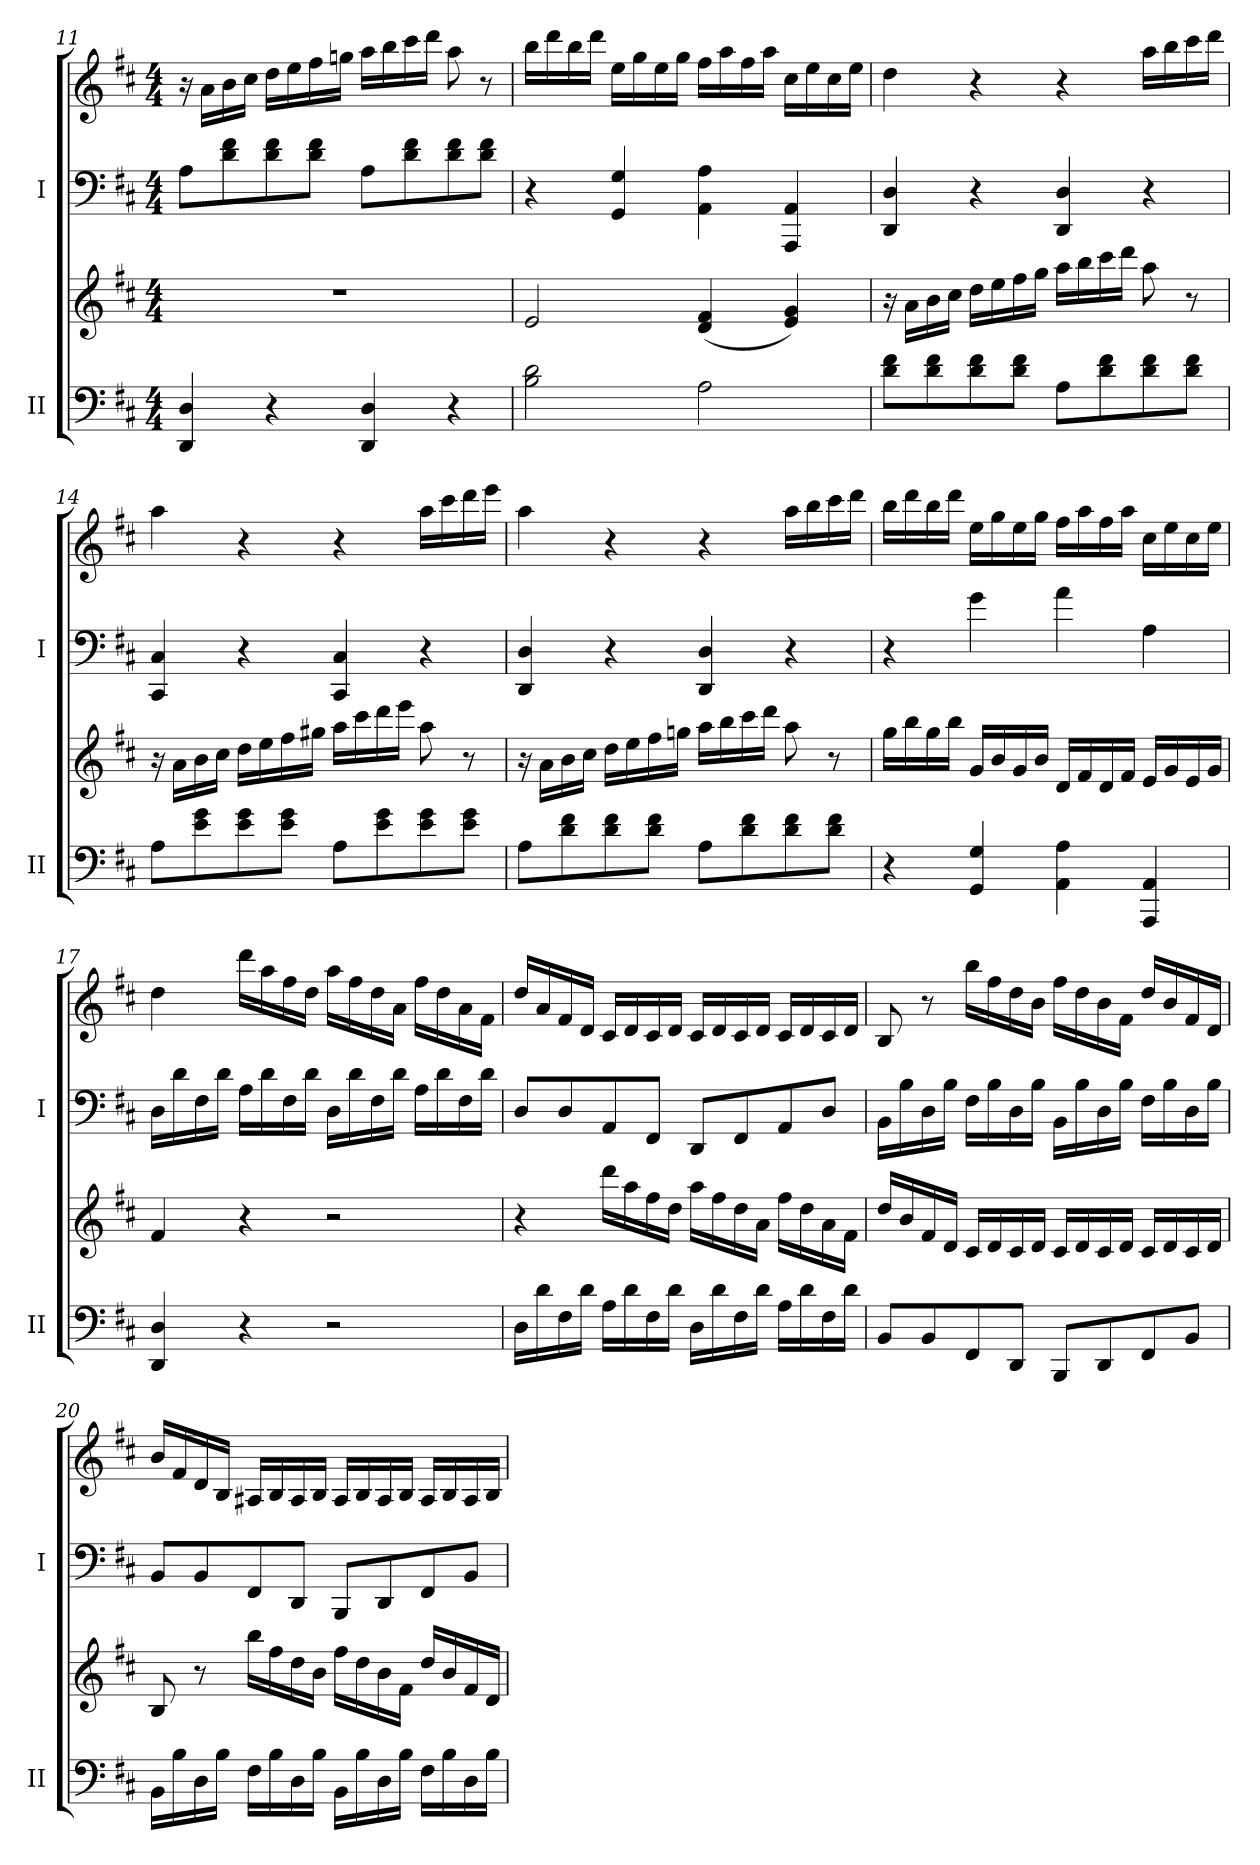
**kern	**kern	**kern	**kern
*part2	*part2	*part1	*part1
*staff4	*staff3	*staff2	*staff1
*I"II	*	*I"I	*
*I'II	*	*I'I	*
!!LO:PB:g=z
*clefF4	*clefG2	*clefF4	*clefG2
*k[f#c#]	*k[f#c#]	*k[f#c#]	*k[f#c#]
*M4/4	*M4/4	*M4/4	*M4/4
=11	=11	=11	=11
4DD/ 4D/	1r	8A\L	16r
.	.	.	16a\LL
.	.	8d\ 8f#\	16b\
.	.	.	16cc#\JJ
4r	.	8d\ 8f#\	16dd\LL
.	.	.	16ee\
.	.	8d\ 8f#\J	16ff#\
.	.	.	16ggn\JJ
4DD/ 4D/	.	8A\L	16aa\LL
.	.	.	16bb\
.	.	8d\ 8f#\	16ccc#\
.	.	.	16ddd\JJ
4r	.	8d\ 8f#\	8aa\
.	.	8d\ 8f#\J	8r
=12	=12	=12	=12
2B\ 2d\	2e/	4r	16bb\LL
.	.	.	16ddd\
.	.	.	16bb\
.	.	.	16ddd\JJ
.	.	4GG/ 4G/	16ee\LL
.	.	.	16gg\
.	.	.	16ee\
.	.	.	16gg\JJ
2A\	(<4d/ 4f#/	4AA\ 4A\	16ff#\LL
.	.	.	16aa\
.	.	.	16ff#\
.	.	.	16aa\JJ
.	4e/ 4g/)	4AAA/ 4AA/	16cc#\LL
.	.	.	16ee\
.	.	.	16cc#\
.	.	.	16ee\JJ
!!LO:LB:g=z
=13	=13	=13	=13
8d\ 8f#\L	16r	4DD/ 4D/	4dd\
.	16a\LL	.	.
8d\ 8f#\	16b\	.	.
.	16cc#\JJ	.	.
8d\ 8f#\	16dd\LL	4r	4r
.	16ee\	.	.
8d\ 8f#\J	16ff#\	.	.
.	16gg\JJ	.	.
8A\L	16aa\LL	4DD/ 4D/	4r
.	16bb\	.	.
8d\ 8f#\	16ccc#\	.	.
.	16ddd\JJ	.	.
8d\ 8f#\	8aa\	4r	16aa\LL
.	.	.	16bb\
8d\ 8f#\J	8r	.	16ccc#\
.	.	.	16ddd\JJ
=14	=14	=14	=14
8A\L	16r	4CC#/ 4C#/	4aa\
.	16a\LL	.	.
8e\ 8g\	16b\	.	.
.	16cc#\JJ	.	.
8e\ 8g\	16dd\LL	4r	4r
.	16ee\	.	.
8e\ 8g\J	16ff#\	.	.
.	16gg#X\JJ	.	.
8A\L	16aa\LL	4CC#/ 4C#/	4r
.	16ccc#\	.	.
8e\ 8g\	16ddd\	.	.
.	16eee\JJ	.	.
8e\ 8g\	8aa\	4r	16aa\LL
.	.	.	16ccc#\
8e\ 8g\J	8r	.	16ddd\
.	.	.	16eee\JJ
!!LO:LB:g=z
=15	=15	=15	=15
8A\L	16r	4DD/ 4D/	4aa\
.	16a\LL	.	.
8d\ 8f#\	16b\	.	.
.	16cc#\JJ	.	.
8d\ 8f#\	16dd\LL	4r	4r
.	16ee\	.	.
8d\ 8f#\J	16ff#\	.	.
.	16ggn\JJ	.	.
8A\L	16aa\LL	4DD/ 4D/	4r
.	16bb\	.	.
8d\ 8f#\	16ccc#\	.	.
.	16ddd\JJ	.	.
8d\ 8f#\	8aa\	4r	16aa\LL
.	.	.	16bb\
8d\ 8f#\J	8r	.	16ccc#\
.	.	.	16ddd\JJ
=16	=16	=16	=16
4r	16gg\LL	4r	16bb\LL
.	16bb\	.	16ddd\
.	16gg\	.	16bb\
.	16bb\JJ	.	16ddd\JJ
4GG/ 4G/	16g/LL	4g\	16ee\LL
.	16b/	.	16gg\
.	16g/	.	16ee\
.	16b/JJ	.	16gg\JJ
4AA\ 4A\	16d/LL	4a\	16ff#\LL
.	16f#/	.	16aa\
.	16d/	.	16ff#\
.	16f#/JJ	.	16aa\JJ
4AAA/ 4AA/	16e/LL	4A\	16cc#\LL
.	16g/	.	16ee\
.	16e/	.	16cc#\
.	16g/JJ	.	16ee\JJ
!!LO:PB:g=z
=17	=17	=17	=17
4DD/ 4D/	4f#/	16D\LL	4dd\
.	.	16d\	.
.	.	16F#\	.
.	.	16d\JJ	.
4r	4r	16A\LL	16ddd\LL
.	.	16d\	16aa\
.	.	16F#\	16ff#\
.	.	16d\JJ	16dd\JJ
2r	2r	16D\LL	16aa\LL
.	.	16d\	16ff#\
.	.	16F#\	16dd\
.	.	16d\JJ	16a\JJ
.	.	16A\LL	16ff#\LL
.	.	16d\	16dd\
.	.	16F#\	16a\
.	.	16d\JJ	16f#\JJ
=18	=18	=18	=18
16D\LL	4r	8D/L	16dd/LL
16d\	.	.	16a/
16F#\	.	8D/	16f#/
16d\JJ	.	.	16d/JJ
16A\LL	16ddd\LL	8AA/	16c#/LL
16d\	16aa\	.	16d/
16F#\	16ff#\	8FF#/J	16c#/
16d\JJ	16dd\JJ	.	16d/JJ
16D\LL	16aa\LL	8DD/L	16c#/LL
16d\	16ff#\	.	16d/
16F#\	16dd\	8FF#/	16c#/
16d\JJ	16a\JJ	.	16d/JJ
16A\LL	16ff#\LL	8AA/	16c#/LL
16d\	16dd\	.	16d/
16F#\	16a\	8D/J	16c#/
16d\JJ	16f#\JJ	.	16d/JJ
!!LO:LB:g=z
=19	=19	=19	=19
8BB/L	16dd/LL	16BB\LL	8B/
.	16b/	16B\	.
8BB/	16f#/	16D\	8r
.	16d/JJ	16B\JJ	.
8FF#/	16c#/LL	16F#\LL	16bb\LL
.	16d/	16B\	16ff#\
8DD/J	16c#/	16D\	16dd\
.	16d/JJ	16B\JJ	16b\JJ
8BBB/L	16c#/LL	16BB\LL	16ff#\LL
.	16d/	16B\	16dd\
8DD/	16c#/	16D\	16b\
.	16d/JJ	16B\JJ	16f#\JJ
8FF#/	16c#/LL	16F#\LL	16dd/LL
.	16d/	16B\	16b/
8BB/J	16c#/	16D\	16f#/
.	16d/JJ	16B\JJ	16d/JJ
=20	=20	=20	=20
16BB\LL	8B/	8BB/L	16b/LL
16B\	.	.	16f#/
16D\	8r	8BB/	16d/
16B\JJ	.	.	16B/JJ
16F#\LL	16bb\LL	8FF#/	16A#X/LL
16B\	16ff#\	.	16B/
16D\	16dd\	8DD/J	16A#/
16B\JJ	16b\JJ	.	16B/JJ
16BB\LL	16ff#\LL	8BBB/L	16A#/LL
16B\	16dd\	.	16B/
16D\	16b\	8DD/	16A#/
16B\JJ	16f#\JJ	.	16B/JJ
16F#\LL	16dd/LL	8FF#/	16A#/LL
16B\	16b/	.	16B/
16D\	16f#/	8BB/J	16A#/
16B\JJ	16d/JJ	.	16B/JJ
=	=	=	=
*-	*-	*-	*-
